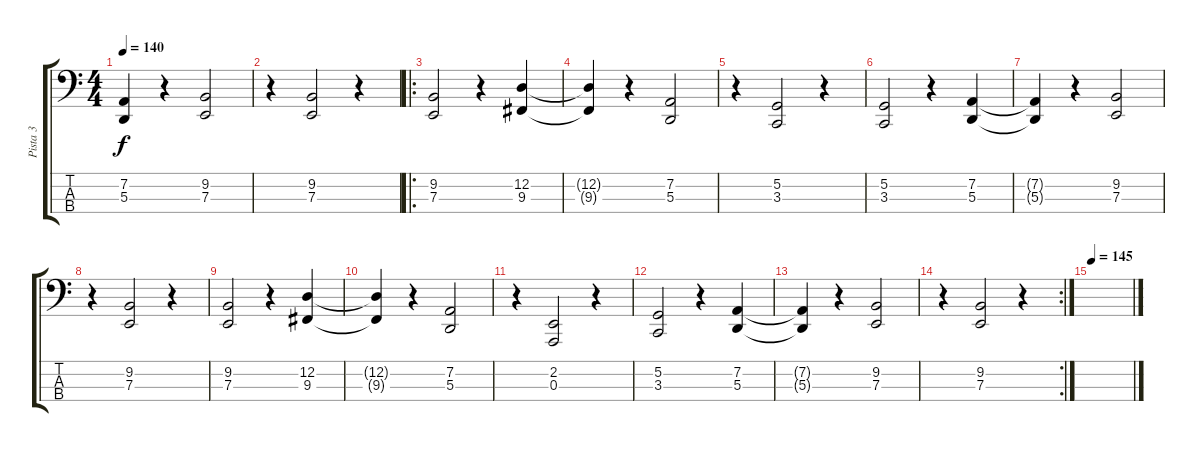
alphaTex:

\track ("Pista 3" "Pista 3") {instrument stringensemble1}
\staff {score tabs}
\tuning (G2 D2 A1 E1) {hide}
\ts (4 4)
\tempo 140
\clef f4
\ks c
(7.2{t} 5.3{t}).4{dy f} r.4 (9.2 7.3).2 |
r.4 (9.2 7.3).2 r.4 |
\ro
(9.2 7.3).2 r.4 (12.2 9.3).4 |
(12.2{t} 9.3{t}).4 r.4 (7.2 5.3).2 |
r.4 (5.2 3.3).2 r.4 |
(5.2 3.3).2 r.4 (7.2 5.3).4 |
(7.2{t} 5.3{t}).4 r.4 (9.2 7.3).2 |
r.4 (9.2 7.3).2 r.4 |
(9.2 7.3).2 r.4 (12.2 9.3).4 |
(12.2{t} 9.3{t}).4 r.4 (7.2 5.3).2 |
r.4 (2.2 0.3).2 r.4 |
(5.2 3.3).2 r.4 (7.2 5.3).4 |
(7.2{t} 5.3{t}).4 r.4 (9.2 7.3).2 |
\rc 2
r.4 (9.2 7.3).2 r.4 |
\tempo 145
